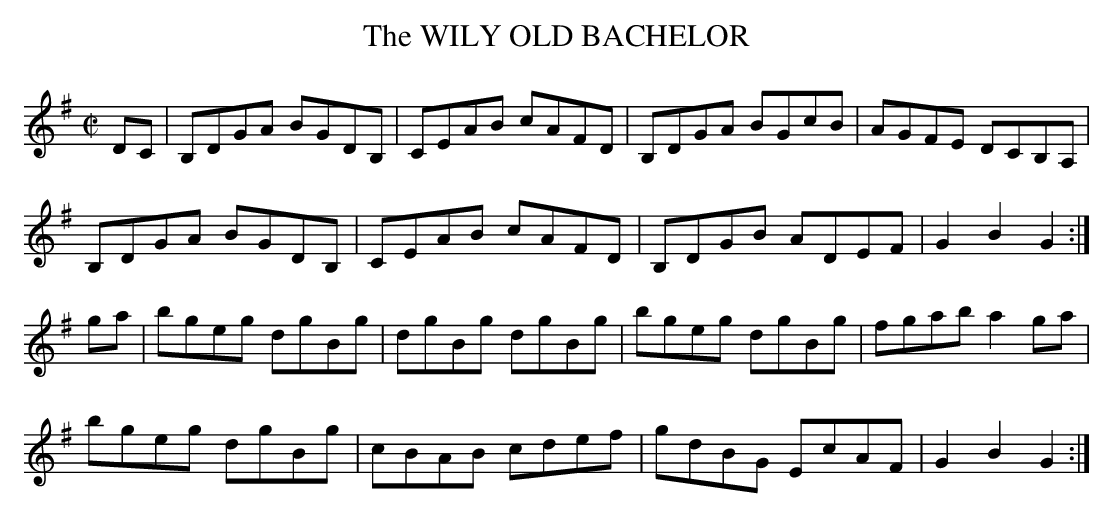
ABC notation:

X:1
T:WILY OLD BACHELOR, The
M:C|
L:1/8
K:G
DC|B,DGA BGDB,|CEAB cAFD|B,DGA BGcB|AGFE DCB,A,|
B,DGA BGDB,|CEAB cAFD|B,DGB ADEF|G2B2G2:|
ga|bgeg dgBg|dgBg dgBg|bgeg dgBg|fgab a2ga|
bgeg dgBg|cBAB cdef|gdBG EcAF|G2B2G2:|
